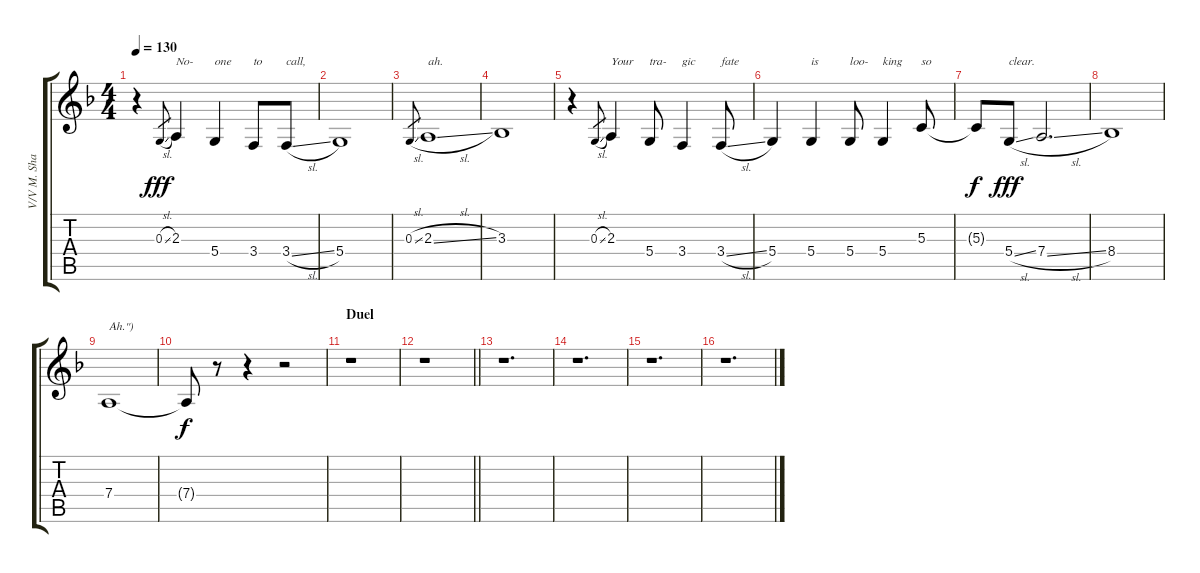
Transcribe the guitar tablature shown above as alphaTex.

\track ("V/V M. Shadows" "V/V M. Sha") {instrument violin}
\staff {score tabs}
\tuning (E4 B3 G3 D3 A2 D2) {hide}
\ts (4 4)
\tempo 130
\clef g2
\ks dminor
r.4{dy fff} 0.3{sl}.8{gr} 2.3.4{txt "No-"} 5.4.4{txt "one"} 3.4.8{txt "to"} 3.4{sl}.8{txt "call,"} |
5.4.1 |
0.3{sl}.8{gr} 2.3{sl}.1{txt "ah."} |
3.3.1 |
r.4 0.3{sl}.8{gr} 2.3.4{txt "Your"} 5.4.8{txt "tra-"} 3.4.4{txt "gic"} 3.4{sl}.8{txt "fate"} |
5.4.4 5.4.4{txt "is"} 5.4.8{txt "loo-"} 5.4.4{txt "king"} 5.3.8{txt "so"} |
5.3{t}.8{dy f} 5.4{sl}.8{txt "clear." dy fff} 7.4{sl}.2{d} |
8.4.1 |
7.4.1{txt "Ah.\")"} |
7.4{t}.8{dy f} r.8 r.4 r.2 |
\section ("" "Duel")
r.1 |
\barLineRight lightlight
r.1 |
r.1{d} |
r.1{d} |
r.1{d} |
r.1{d}
